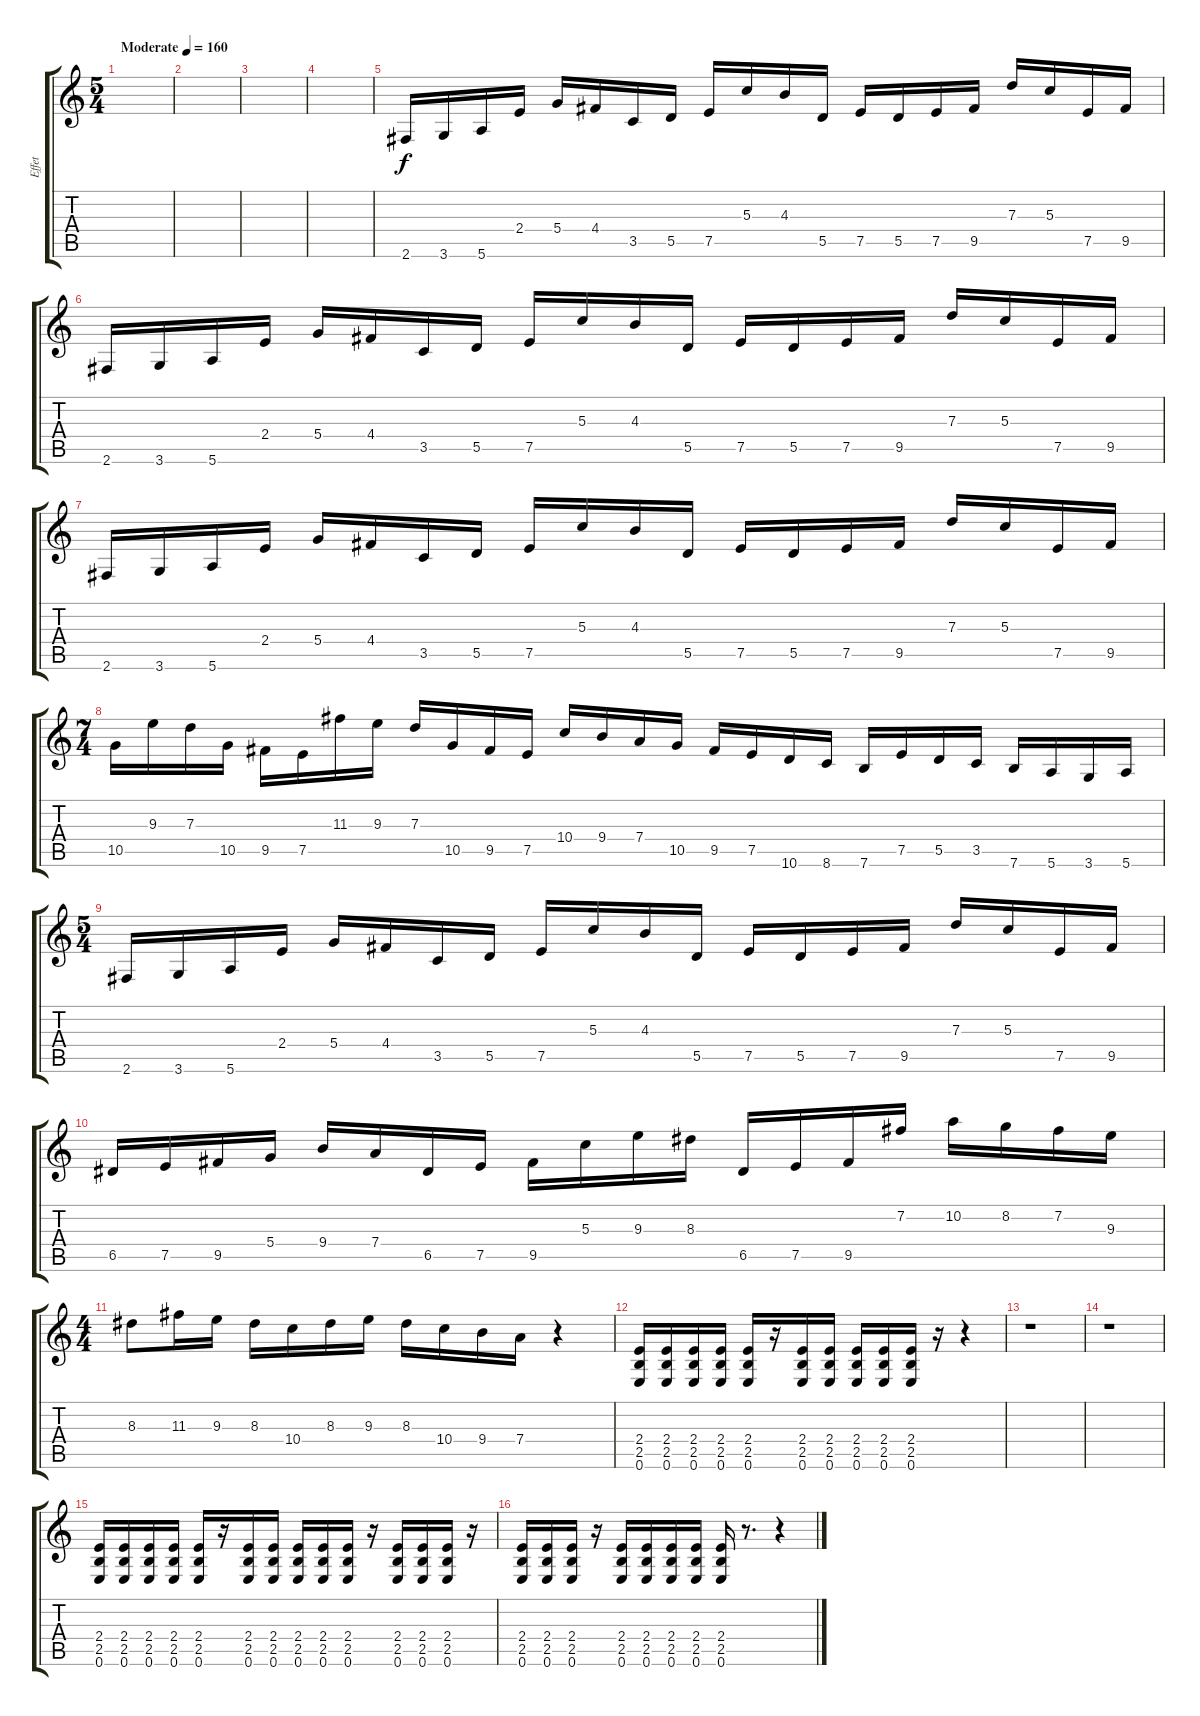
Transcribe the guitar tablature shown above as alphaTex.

\track ("Effet" "Effet") {instrument distortionguitar}
\staff {score tabs}
\tuning (E4 B3 G3 D3 A2 E2) {hide}
\ts (5 4)
\tempo (160 "Moderate")
\clef g2
\ks c
|
|
|
|
2.6.16 3.6.16 5.6.16 2.4.16 5.4.16 4.4.16 3.5.16 5.5.16 7.5.16 5.3.16 4.3.16 5.5.16 7.5.16 5.5.16 7.5.16 9.5.16 7.3.16 5.3.16 7.5.16 9.5.16 |
2.6.16 3.6.16 5.6.16 2.4.16 5.4.16 4.4.16 3.5.16 5.5.16 7.5.16 5.3.16 4.3.16 5.5.16 7.5.16 5.5.16 7.5.16 9.5.16 7.3.16 5.3.16 7.5.16 9.5.16 |
2.6.16 3.6.16 5.6.16 2.4.16 5.4.16 4.4.16 3.5.16 5.5.16 7.5.16 5.3.16 4.3.16 5.5.16 7.5.16 5.5.16 7.5.16 9.5.16 7.3.16 5.3.16 7.5.16 9.5.16 |
\ts (7 4)
10.5.16 9.3.16 7.3.16 10.5.16 9.5.16 7.5.16 11.3.16 9.3.16 7.3.16 10.5.16 9.5.16 7.5.16 10.4.16 9.4.16 7.4.16 10.5.16 9.5.16 7.5.16 10.6.16 8.6.16 7.6.16 7.5.16 5.5.16 3.5.16 7.6.16 5.6.16 3.6.16 5.6.16 |
\ts (5 4)
2.6.16 3.6.16 5.6.16 2.4.16 5.4.16 4.4.16 3.5.16 5.5.16 7.5.16 5.3.16 4.3.16 5.5.16 7.5.16 5.5.16 7.5.16 9.5.16 7.3.16 5.3.16 7.5.16 9.5.16 |
6.5.16 7.5.16 9.5.16 5.4.16 9.4.16 7.4.16 6.5.16 7.5.16 9.5.16 5.3.16 9.3.16 8.3.16 6.5.16 7.5.16 9.5.16 7.2.16 10.2.16 8.2.16 7.2.16 9.3.16 |
\ts (4 4)
8.3.8 11.3.16 9.3.16 8.3.16 10.4.16 8.3.16 9.3.16 8.3.16 10.4.16 9.4.16 7.4.16 r.4 |
(2.4 2.5 0.6).16 (2.4 2.5 0.6).16 (2.4 2.5 0.6).16 (2.4 2.5 0.6).16 (2.4 2.5 0.6).16 r.16 (2.4 2.5 0.6).16 (2.4 2.5 0.6).16 (2.4 2.5 0.6).16 (2.4 2.5 0.6).16 (2.4 2.5 0.6).16 r.16 r.4 |
r.1 |
r.1 |
(2.4 2.5 0.6).16 (2.4 2.5 0.6).16 (2.4 2.5 0.6).16 (2.4 2.5 0.6).16 (2.4 2.5 0.6).16 r.16 (2.4 2.5 0.6).16 (2.4 2.5 0.6).16 (2.4 2.5 0.6).16 (2.4 2.5 0.6).16 (2.4 2.5 0.6).16 r.16 (2.4 2.5 0.6).16 (2.4 2.5 0.6).16 (2.4 2.5 0.6).16 r.16 |
(2.4 2.5 0.6).16 (2.4 2.5 0.6).16 (2.4 2.5 0.6).16 r.16 (2.4 2.5 0.6).16 (2.4 2.5 0.6).16 (2.4 2.5 0.6).16 (2.4 2.5 0.6).16 (2.4 2.5 0.6).16 r.8{d} r.4
